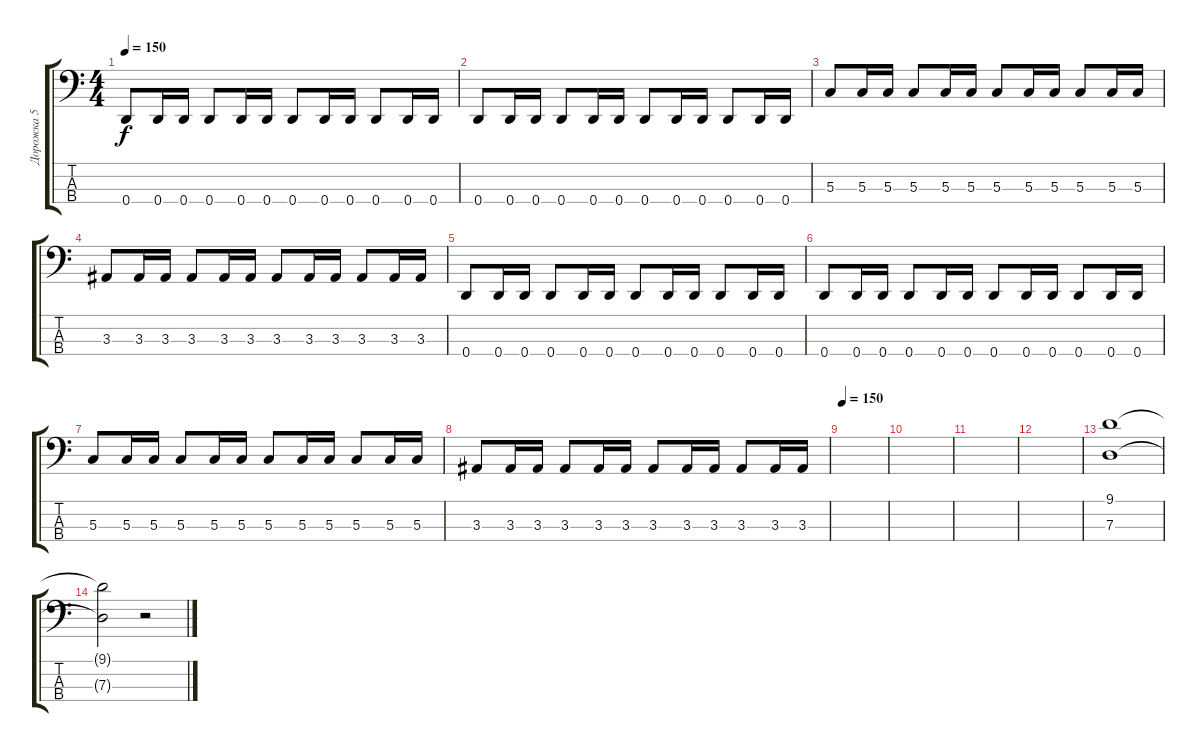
\track ("Дорожка 5" "Дорожка 5") {instrument electricbassfinger}
\staff {score tabs}
\tuning (F2 C2 G1 D1) {hide}
\ts (4 4)
\tempo 150
\clef f4
\ks c
0.4.8{dy f} 0.4.16 0.4.16 0.4.8 0.4.16 0.4.16 0.4.8 0.4.16 0.4.16 0.4.8 0.4.16 0.4.16 |
0.4.8 0.4.16 0.4.16 0.4.8 0.4.16 0.4.16 0.4.8 0.4.16 0.4.16 0.4.8 0.4.16 0.4.16 |
5.3.8 5.3.16 5.3.16 5.3.8 5.3.16 5.3.16 5.3.8 5.3.16 5.3.16 5.3.8 5.3.16 5.3.16 |
3.3.8 3.3.16 3.3.16 3.3.8 3.3.16 3.3.16 3.3.8 3.3.16 3.3.16 3.3.8 3.3.16 3.3.16 |
0.4.8 0.4.16 0.4.16 0.4.8 0.4.16 0.4.16 0.4.8 0.4.16 0.4.16 0.4.8 0.4.16 0.4.16 |
0.4.8 0.4.16 0.4.16 0.4.8 0.4.16 0.4.16 0.4.8 0.4.16 0.4.16 0.4.8 0.4.16 0.4.16 |
5.3.8 5.3.16 5.3.16 5.3.8 5.3.16 5.3.16 5.3.8 5.3.16 5.3.16 5.3.8 5.3.16 5.3.16 |
3.3.8 3.3.16 3.3.16 3.3.8 3.3.16 3.3.16 3.3.8 3.3.16 3.3.16 3.3.8 3.3.16 3.3.16 |
\tempo 150
|
|
|
|
(9.1 7.3).1 |
(9.1{t} 7.3{t}).2 r.2
